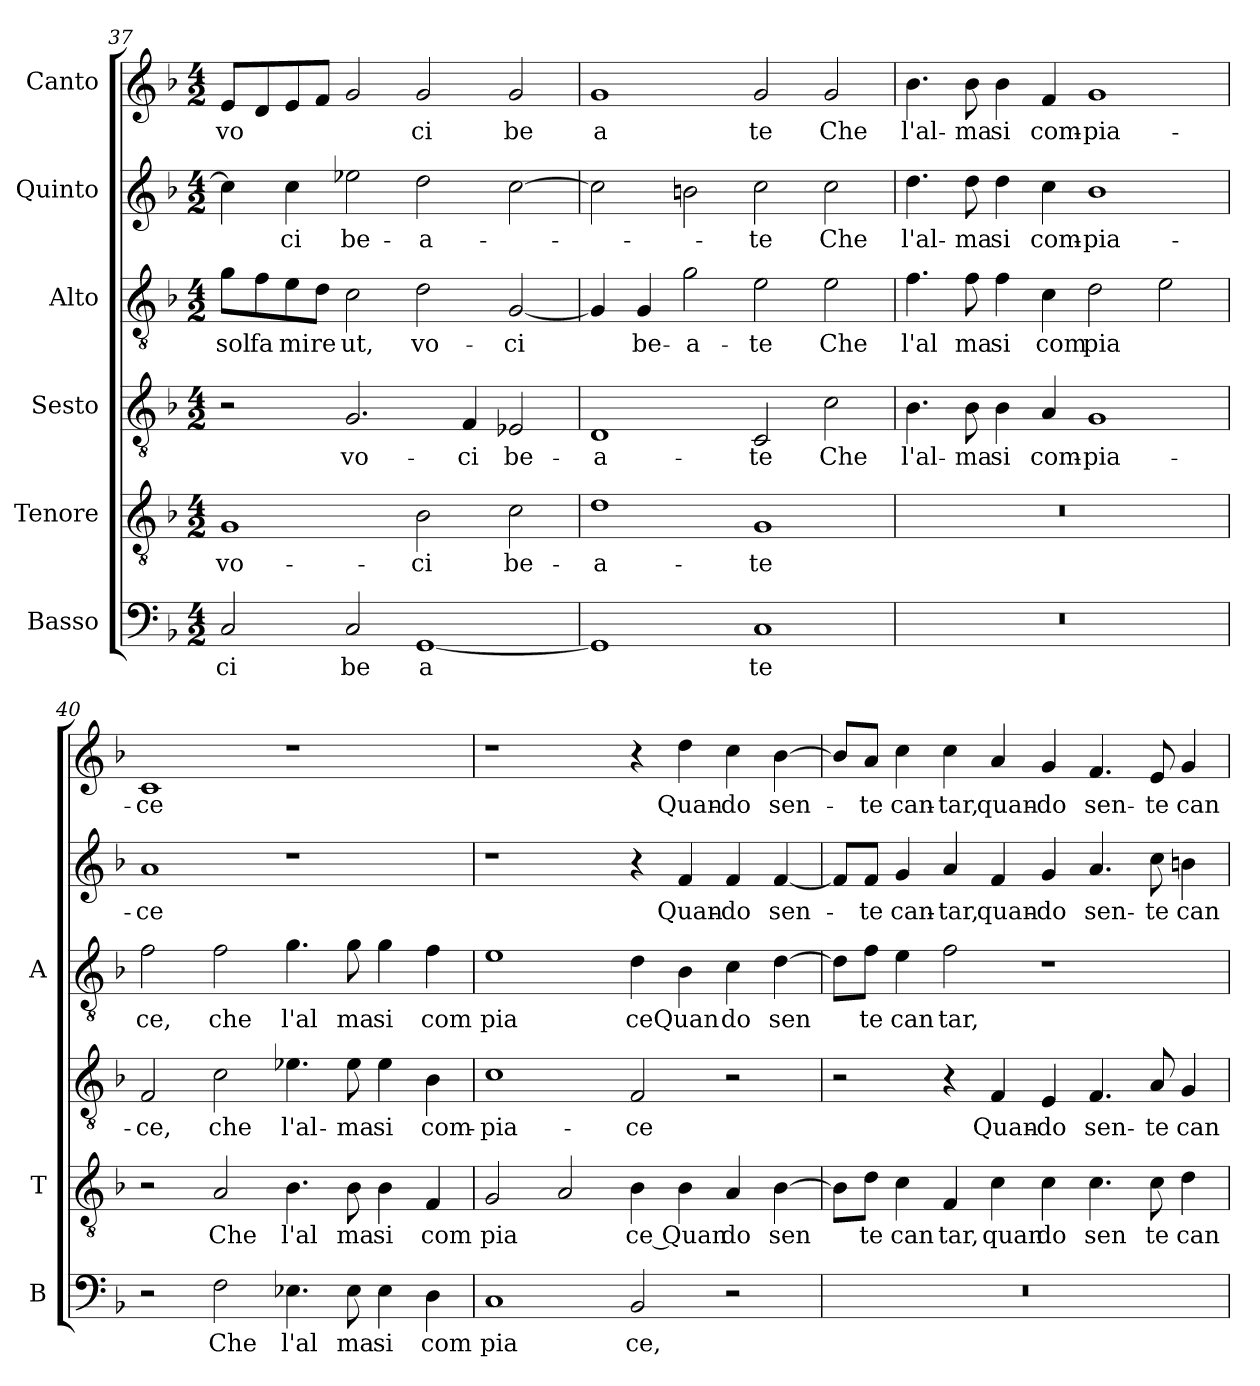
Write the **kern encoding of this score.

**kern	**text	**kern	**text	**kern	**text	**kern	**text	**kern	**text	**kern	**text
*part6	*part6	*part5	*part5	*part4	*part4	*part3	*part3	*part2	*part2	*part1	*part1
*staff6	*staff6	*staff5	*staff5	*staff4	*staff4	*staff3	*staff3	*staff2	*staff2	*staff1	*staff1
*I"Basso	*	*I"Tenore	*	*I"Sesto	*	*I"Alto	*	*I"Quinto	*	*I"Canto	*
*I'B	*	*I'T	*	*	*	*I'A	*	*	*	*	*
*clefF4	*	*clefGv2	*	*clefGv2	*	*clefGv2	*	*clefG2	*	*clefG2	*
*ITrd-3c-5	*	*ITrd-3c-5	*	*ITrd-3c-5	*	*ITrd-3c-5	*	*	*	*	*
*k[b-e-]	*	*k[b-e-]	*	*k[b-e-]	*	*k[b-e-]	*	*k[b-]	*	*k[b-]	*
*M4/2	*	*M4/2	*	*M4/2	*	*M4/2	*	*M4/2	*	*M4/2	*
=37	=37	=37	=37	=37	=37	=37	=37	=37	=37	=37	=37
!	!LO:LY:b	!	!LO:LY:b	!	!	!	!LO:LY:b	!	!	!	!LO:LY:b
2F/	ci	1c	vo-	2r	.	8ccL	sol	4cc\]	.	8eL	vo
!	!	!	!	!	!	!	!LO:LY:b	!	!	!	!
.	.	.	.	.	.	8b-	fa	.	.	8d	.
!	!	!	!	!	!	!	!LO:LY:b	!	!LO:LY:b	!	!
.	.	.	.	.	.	8a	mi	4cc\	-ci	8e	.
!	!	!	!	!	!	!	!LO:LY:b	!	!	!	!
.	.	.	.	.	.	8gJ	re	.	.	8fJ	.
!	!LO:LY:b	!	!	!	!LO:LY:b	!	!LO:LY:b	!	!LO:LY:b	!	!
2F/	be	.	.	2.c/	vo-	2f\	ut,	2ee-X\	be-	2g/	.
!	!LO:LY:b	!	!LO:LY:b	!	!	!	!LO:LY:b	!	!LO:LY:b	!	!LO:LY:b
[1C	a	2e-\	-ci	.	.	2g\	vo-	2dd\	-a-	2g/	ci
!	!	!	!	!	!LO:LY:b	!	!	!	!	!	!
.	.	.	.	4B-/	-ci	.	.	.	.	.	.
!	!	!	!LO:LY:b	!	!LO:LY:b	!	!LO:LY:b	!	!	!	!LO:LY:b
.	.	2f\	be-	2A-X/	be-	[2c/	-ci	[2cc\	.	2g/	be
=38	=38	=38	=38	=38	=38	=38	=38	=38	=38	=38	=38
!	!	!	!LO:LY:b	!	!LO:LY:b	!	!	!	!	!	!LO:LY:b
1C]	.	1g	-a-	1G	-a-	4c/]	.	2cc\]	.	1g	a
!	!	!	!	!	!	!	!LO:LY:b	!	!	!	!
.	.	.	.	.	.	4c/	be-	.	.	.	.
!	!	!	!	!	!	!	!LO:LY:b	!	!	!	!
.	.	.	.	.	.	2cc\	-a-	2bn\	.	.	.
!	!LO:LY:b	!	!LO:LY:b	!	!LO:LY:b	!	!LO:LY:b	!	!LO:LY:b	!	!LO:LY:b
1F	te	1c	-te	2F/	-te	2a\	-te	2cc\	-te	2g/	te
!	!	!	!	!	!LO:LY:b	!	!LO:LY:b	!	!LO:LY:b	!	!LO:LY:b
.	.	.	.	2f\	Che	2a\	Che	2cc\	Che	2g/	Che
!!LO:PB:g=z
=39	=39	=39	=39	=39	=39	=39	=39	=39	=39	=39	=39
!	!	!	!	!	!LO:LY:b	!	!LO:LY:b	!	!LO:LY:b	!	!LO:LY:b
0r	.	0r	.	4.e-\	l'al-	4.b-\	l'al	4.dd\	l'al-	4.b-\	l'al-
!	!	!	!	!	!LO:LY:b	!	!LO:LY:b	!	!LO:LY:b	!	!LO:LY:b
.	.	.	.	8e-\	-ma	8b-\	ma	8dd\	-ma	8b-\	-ma
!	!	!	!	!	!LO:LY:b	!	!LO:LY:b	!	!LO:LY:b	!	!LO:LY:b
.	.	.	.	4e-\	si	4b-\	si	4dd\	si	4b-\	si
!	!	!	!	!	!LO:LY:b	!	!LO:LY:b	!	!LO:LY:b	!	!LO:LY:b
.	.	.	.	4d/	com-	4f\	com	4cc\	com-	4f/	com-
!	!	!	!	!	!LO:LY:b	!	!LO:LY:b	!	!LO:LY:b	!	!LO:LY:b
.	.	.	.	1c	-pia-	2g\	pia	1b-	-pia-	1g	-pia-
.	.	.	.	.	.	2a\	.	.	.	.	.
=40	=40	=40	=40	=40	=40	=40	=40	=40	=40	=40	=40
!	!	!	!	!	!LO:LY:b	!	!LO:LY:b	!	!LO:LY:b	!	!LO:LY:b
2r	.	2r	.	2B-/	-ce,	2b-\	ce,	1a	-ce	1c	-ce
!	!LO:LY:b	!	!LO:LY:b	!	!LO:LY:b	!	!LO:LY:b	!	!	!	!
2B-\	Che	2d/	Che	2f\	che	2b-\	che	.	.	.	.
!	!LO:LY:b	!	!LO:LY:b	!	!LO:LY:b	!	!LO:LY:b	!	!	!	!
4.A-X\	l'al	4.e-\	l'al	4.a-X\	l'al-	4.cc\	l'al	1r	.	1r	.
!	!LO:LY:b	!	!LO:LY:b	!	!LO:LY:b	!	!LO:LY:b	!	!	!	!
8A-\	ma	8e-\	ma	8a-\	-ma	8cc\	ma	.	.	.	.
!	!LO:LY:b	!	!LO:LY:b	!	!LO:LY:b	!	!LO:LY:b	!	!	!	!
4A-\	si	4e-\	si	4a-\	si	4cc\	si	.	.	.	.
!	!LO:LY:b	!	!LO:LY:b	!	!LO:LY:b	!	!LO:LY:b	!	!	!	!
4G\	com	4B-/	com	4e-\	com-	4b-\	com	.	.	.	.
=41	=41	=41	=41	=41	=41	=41	=41	=41	=41	=41	=41
!	!LO:LY:b	!	!LO:LY:b	!	!LO:LY:b	!	!LO:LY:b	!	!	!	!
1F	pia	2c/	pia	1f	-pia-	1a	pia	1r	.	1r	.
.	.	2d/	.	.	.	.	.	.	.	.	.
!	!LO:LY:b	!	!LO:LY:b	!	!LO:LY:b	!	!LO:LY:b	!	!	!	!
2E-/	ce,	4e-\	ce Quan	2B-/	-ce	4g\	ceQuan	4r	.	4r	.
!	!	!	!	!	!	!	!	!	!LO:LY:b	!	!LO:LY:b
.	.	4e-\	.	.	.	4e-\	.	4f/	Quan-	4dd\	Quan-
!	!	!	!LO:LY:b	!	!	!	!LO:LY:b	!	!LO:LY:b	!	!LO:LY:b
2r	.	4d/	do	2r	.	4f\	do	4f/	-do	4cc\	-do
!	!	!	!LO:LY:b	!	!	!	!LO:LY:b	!	!LO:LY:b	!	!LO:LY:b
.	.	[4e-\	sen	.	.	[4g\	sen	[4f/	sen-	[4b-\	sen-
=42	=42	=42	=42	=42	=42	=42	=42	=42	=42	=42	=42
0r	.	8e-L]	.	2r	.	8gL]	.	8fL]	.	8b-L]	.
!	!	!	!LO:LY:b	!	!	!	!LO:LY:b	!	!LO:LY:b	!	!LO:LY:b
.	.	8gJ	te	.	.	8b-J	te	8fJ	-te	8aJ	-te
!	!	!	!LO:LY:b	!	!	!	!LO:LY:b	!	!LO:LY:b	!	!LO:LY:b
.	.	4f\	can	.	.	4a\	can	4g/	can-	4cc\	can-
!	!	!	!LO:LY:b	!	!	!	!LO:LY:b	!	!LO:LY:b	!	!LO:LY:b
.	.	4B-/	tar,	4r	.	2b-\	tar,	4a/	-tar,	4cc\	-tar,
!	!	!	!LO:LY:b	!	!LO:LY:b	!	!	!	!LO:LY:b	!	!LO:LY:b
.	.	4f\	quan	4B-/	Quan-	.	.	4f/	quan-	4a/	quan-
!	!	!	!LO:LY:b	!	!LO:LY:b	!	!	!	!LO:LY:b	!	!LO:LY:b
.	.	4f\	do	4A/	-do	1r	.	4g/	-do	4g/	-do
!	!	!	!LO:LY:b	!	!LO:LY:b	!	!	!	!LO:LY:b	!	!LO:LY:b
.	.	4.f\	sen	4.B-/	sen-	.	.	4.a/	sen-	4.f/	sen-
!	!	!	!LO:LY:b	!	!LO:LY:b	!	!	!	!LO:LY:b	!	!LO:LY:b
.	.	8f\	te	8d/	-te	.	.	8cc\	-te	8e/	-te
!	!	!	!LO:LY:b	!	!LO:LY:b	!	!	!	!LO:LY:b	!	!LO:LY:b
.	.	4g\	can	4c/	can-	.	.	4bn\	can-	4g/	can-
=	=	=	=	=	=	=	=	=	=	=	=
*-	*-	*-	*-	*-	*-	*-	*-	*-	*-	*-	*-
